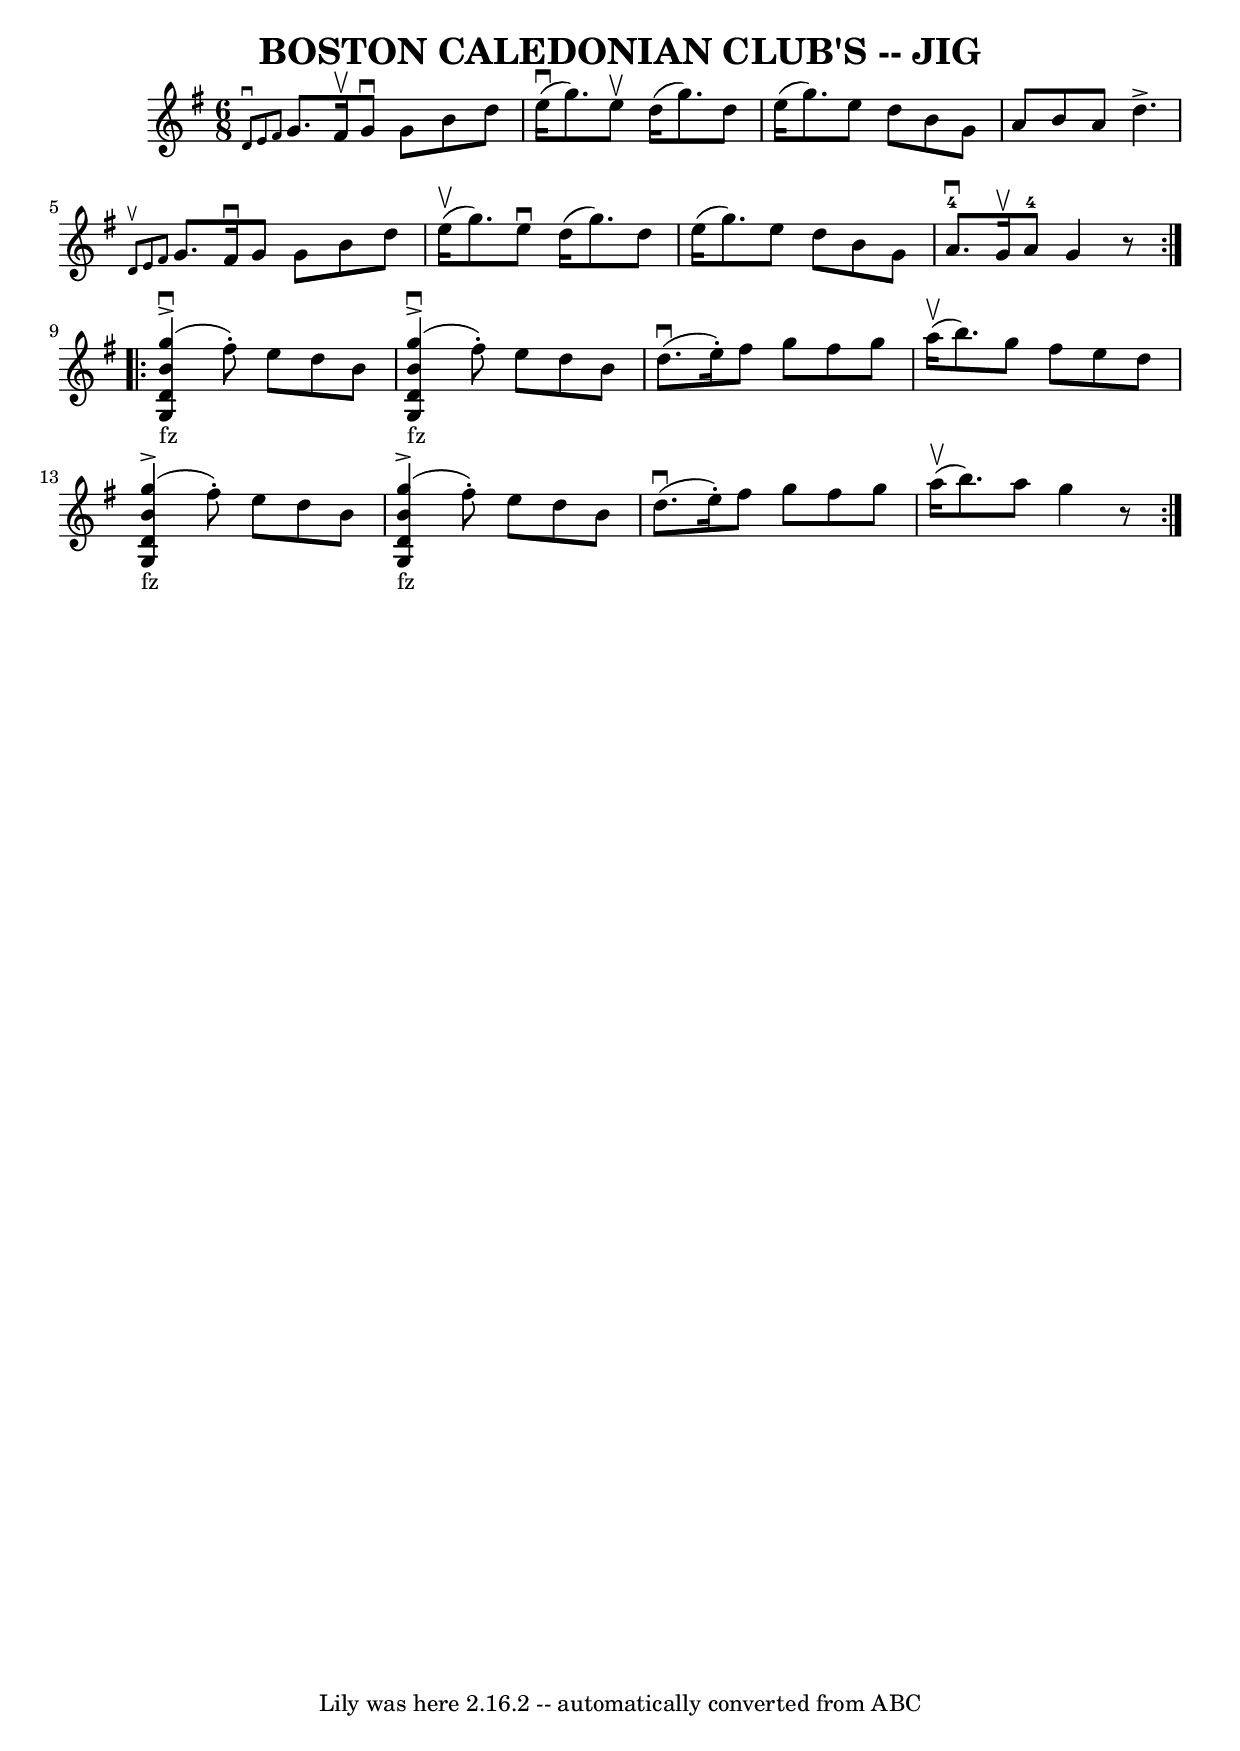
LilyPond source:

\version "2.16.2"
\include "Mammoth.ily"
\header {
  %% book = "Ryan's Mammoth Collection of Fiddle Tunes"
  crossRefNumber = "1"
  footnotes = ""
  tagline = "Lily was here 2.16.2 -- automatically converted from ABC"
  title = "BOSTON CALEDONIAN CLUB'S -- JIG"

}
voicedefault =  {



  \repeat volta 2 {

    \time 6/8 
    \key g \major
    \grace { d'8^\downbow e'8 fis'8  
	   } g'8.    
    fis'16^\upbow g'8^\downbow g'8 b'8 d''8    |
    e''16 (^\downbow g''8.) e''8^\upbow d''16 (g''8.) d''8    |
    
    e''16 (g''8.) e''8 d''8 b'8 g'8    |
    a'8 b'8    
    a'8 d''4.^\accent       |
    \grace { d'8^\upbow e'8 fis'8  
	   }  
    g'8. fis'16^\downbow g'8 g'8 b'8 d''8    |
    e''16 (^\upbow g''8.) e''8^\downbow d''16 (g''8.) d''8    |
    
    e''16 (g''8.) e''8 d''8 b'8 g'8    |
    a'8.-4^\downbow g'16^\upbow a'8-4 g'4    r8   
  }   % %staffsep 70pt
  
  \repeat volta 2 {
    << g''4_"fz"(^\accent^\downbow b'4 d'4 g4 
     >> fis''8-.) e''8 d''8 b'8    |
    << g''4 
       _"fz"(^\accent^\downbow b'4 d'4 g4   >> fis''8-.) e''8 d''8    
    b'8        |
    d''8. (^\downbow e''16-.) fis''8 g''8    
    fis''8 g''8    |
    a''16 (^\upbow b''8.) g''8 fis''8    
    e''8 d''8        |
    << g''4_"fz"(^\accent b'4 d'4 g4  
     >> fis''8-.) e''8 d''8 b'8    |
    << g''4 
       _"fz"(^\accent b'4 d'4 g4   >> fis''8-.) e''8 d''8 b'8       
    |
    d''8. (^\downbow e''16-.) fis''8 g''8 fis''8 g''8 
    |
    a''16 (^\upbow b''8.) a''8 g''4    r8   
  }   

}

\score{
  <<

    \context Staff="default"
    {
      \voicedefault 
      
    }

  >>
  \layout {
    
  }
  \midi {
  }

}
